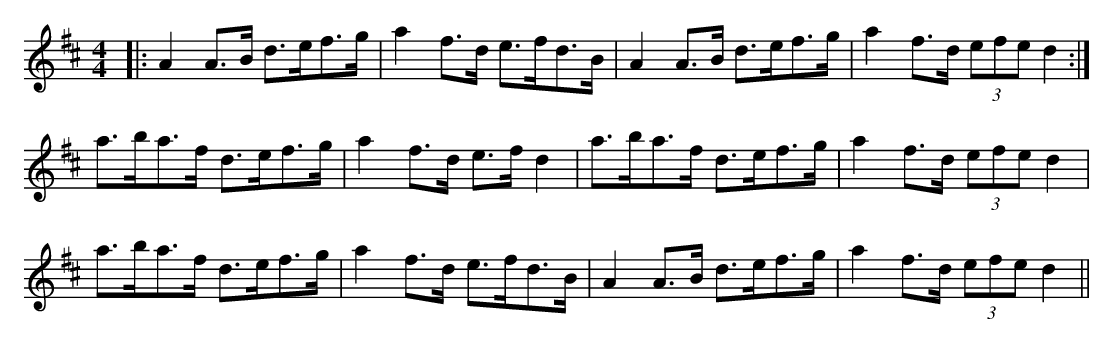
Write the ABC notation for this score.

X:1
M:4/4
K:D
|:A2A>B d>ef>g|a2f>d e>fd>B|A2A>B d>ef>g|a2f>d (3efe d2:|
a>ba>f d>ef>g|a2f>d e>fd2|a>ba>f d>ef>g|a2f>d (3efe d2|
a>ba>f d>ef>g|a2f>d e>fd>B|A2A>B d>ef>g|a2f>d (3efe d2||
